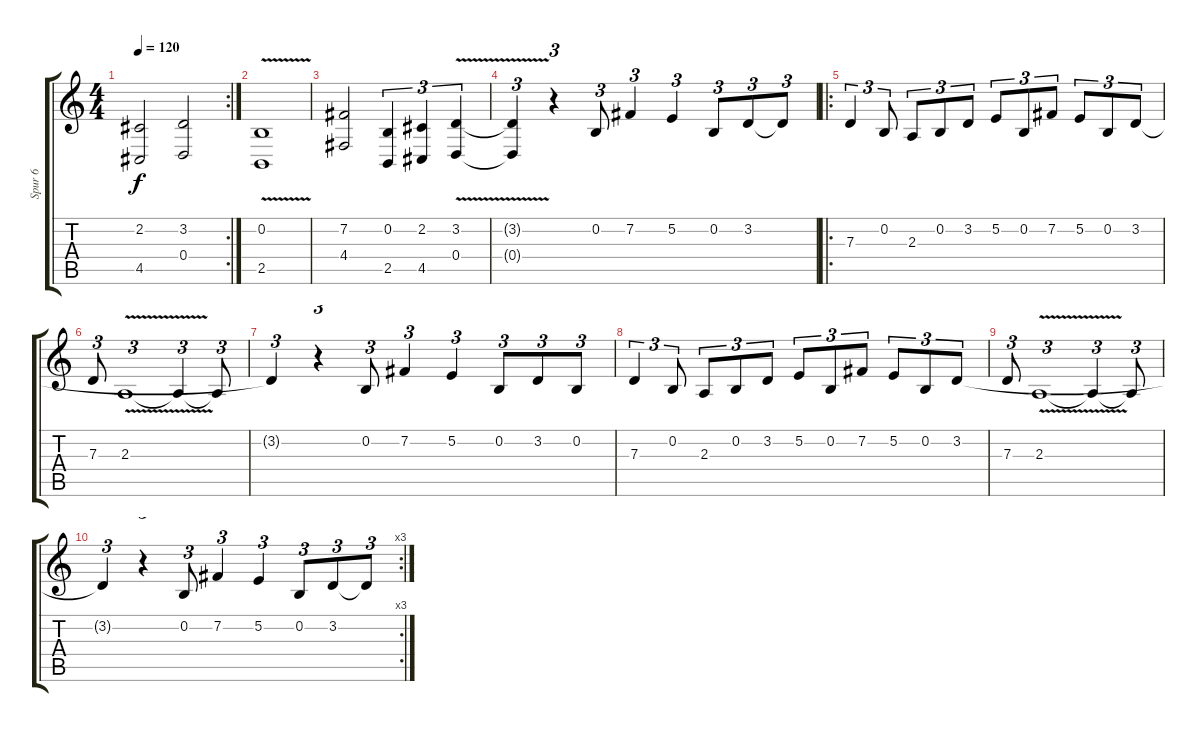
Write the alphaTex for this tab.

\track ("Spur 6" "Spur 6") {instrument oboe}
\staff {score tabs}
\tuning (E4 B3 G3 D3 A2 E2) {hide}
\rc 2
\ts (4 4)
\tempo 120
\clef g2
\ks c
(2.2 4.5).2{dy f} (3.2 0.4).2 |
(0.2{v} 2.5).1 |
(7.2 4.4).2 (0.2 2.5).4{tu (3 2)} (2.2 4.5).4{tu (3 2)} (3.2{v} 0.4).4{tu (3 2)} |
(3.2{t} 0.4{t}).4{tu (3 2)} r.4{tu (3 2)} 0.2.8{tu (3 2)} 7.2.4{tu (3 2)} 5.2.4{tu (3 2)} 0.2.8{tu (3 2)} 3.2.8{tu (3 2)} 3.2{t}.8{tu (3 2)} |
\ro
7.3.4{tu (3 2)} 0.2.8{tu (3 2)} 2.3.8{tu (3 2)} 0.2.8{tu (3 2)} 3.2.8{tu (3 2)} 5.2.8{tu (3 2)} 0.2.8{tu (3 2)} 7.2.8{tu (3 2)} 5.2.8{tu (3 2)} 0.2.8{tu (3 2)} 3.2.8{tu (3 2)} |
7.3.8{tu (3 2)} 2.3{v}.1{tu (3 2)} 2.3{t}.4{tu (3 2)} 2.3{t}.8{tu (3 2)} |
3.2{t}.4{tu (3 2)} r.4{tu (3 2)} 0.2.8{tu (3 2)} 7.2.4{tu (3 2)} 5.2.4{tu (3 2)} 0.2.8{tu (3 2)} 3.2.8{tu (3 2)} 0.2.8{tu (3 2)} |
7.3.4{tu (3 2)} 0.2.8{tu (3 2)} 2.3.8{tu (3 2)} 0.2.8{tu (3 2)} 3.2.8{tu (3 2)} 5.2.8{tu (3 2)} 0.2.8{tu (3 2)} 7.2.8{tu (3 2)} 5.2.8{tu (3 2)} 0.2.8{tu (3 2)} 3.2.8{tu (3 2)} |
7.3.8{tu (3 2)} 2.3{v}.1{tu (3 2)} 2.3{t}.4{tu (3 2)} 2.3{t}.8{tu (3 2)} |
\rc 3
3.2{t}.4{tu (3 2)} r.4{tu (3 2)} 0.2.8{tu (3 2)} 7.2.4{tu (3 2)} 5.2.4{tu (3 2)} 0.2.8{tu (3 2)} 3.2.8{tu (3 2)} 3.2{t}.8{tu (3 2)}
